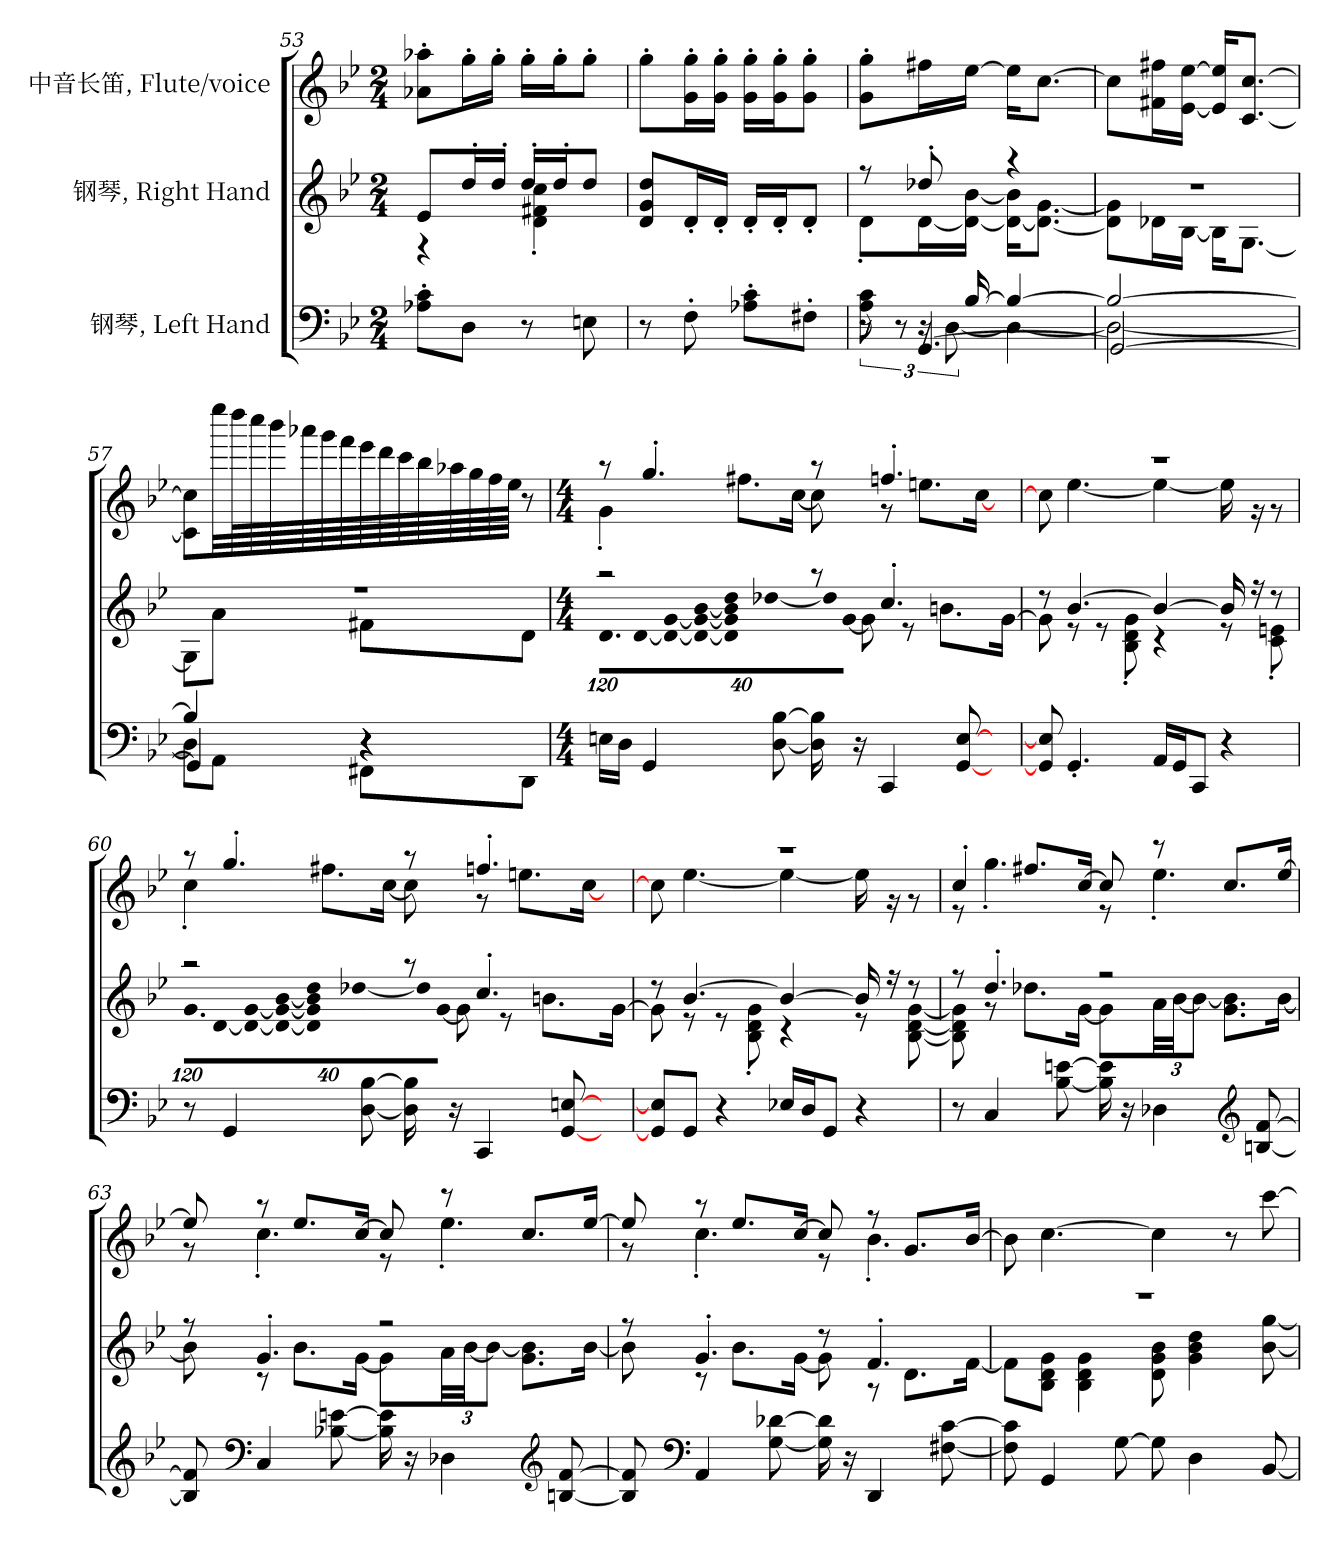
**kern	**kern	**kern
*part3	*part2	*part1
*staff3	*staff2	*staff1
*I"钢琴, Left Hand	*I"钢琴, Right Hand	*I"中音长笛, Flute/voice
!!LO:LB:g=z
*clefF4	*clefG2	*clefG2
*	*	*ITrd3c5
*k[b-e-]	*k[b-e-]	*k[b-]
*M2/4	*M2/4	*M2/4
=53	=53	=53
*	*^	*
8A-X\' 8c\'L	8e-/L	4r	8e-X\' 8ee-X\'L
8D\J	16dd'/L	.	16dd'\L
.	16dd'/JJ	.	16dd'\JJ
8r	16dd'/LL	4d\' 4f#X\' 4cc\'	16dd'\LL
.	16dd'/J	.	16dd'\J
8En\	8dd/J	.	8dd'\J
*	*v	*v	*
=54	=54	=54
8r	8d/ 8g/ 8dd/L	8dd'\L
8F'\	16d'/L	16d\' 16dd\'L
.	16d'/JJ	16d\' 16dd\'JJ
8A-X\' 8c\'L	16d'/LL	16d\' 16dd\'LL
.	16d'/J	16d\' 16dd\'J
8F#X'\J	8d'/J	8d\' 8dd\'J
=55	=55	=55
*^	*^	*
*	*^	*	*	*
8r	12A\ 12c\	8r	8r	8d'\L	8d\' 8dd\'L
.	12r	.	.	.	.
16r	.	[4.GG/	8dd-X'/	[16d\L	16cc#X\L
.	[12D\	.	.	.	.
[16B-/	.	.	.	16d\_ [16b-\JJ	[16b-\JJ
4B-/_	4D\_	.	4r	16d\_ 16b-\]KL	16b-\KL]
.	.	.	.	8.d\_ [8.g\J	[8.g\J
=56	=56	=56	=56	=56	=56
2B-/_	2D\_	2GG/_	2r	8d\] 8g\]L	8g\L]
.	.	.	.	16d-X\L	16c#X\ 16cc#X\L
.	.	.	.	[16B-\JJ	[16B-\ [16b-\JJ
.	.	.	.	16B-\KL]	16B-/] 16b-/]KL
.	.	.	.	[8.G\J	[8.G/ [8.g/J
!!LO:LB:g=z
=57	=57	=57	=57	=57	=57
4B-/]	8D\L]	4GG/]	2r	8G\L]	8G\] 8g\]L
.	8AA\J	.	.	8a\J	32bbb-\LL
.	.	.	.	.	64aaa\L
.	.	.	.	.	64ggg\
.	.	.	.	.	64fff\
.	.	.	.	.	64eee-X\
.	.	.	.	.	64ddd\
.	.	.	.	.	64ccc\
4r	8FF#X\L	4r	.	8f#X\L	64bb-\
.	.	.	.	.	64aa\
.	.	.	.	.	64gg\
.	.	.	.	.	64ff\
.	.	.	.	.	64ee-X\
.	.	.	.	.	64dd\
.	.	.	.	.	64cc\
.	.	.	.	.	64b-\JJJJ
*	*	*	*	*	*MM20
.	8DD\J	.	.	8d\J	8r
*v	*v	*v	*	*	*
=58	=58	=58	=58
*M4/4	*M4/4	*	*M4/4
*	*	*Xbrackettup	*
*	*	*	*MM60
*^	*	*	*
!	!	!	!LO:N:vis=16.	!
*v	*v	*	*	*^
16En\LL	2r	960%103d\LL	8r	4d'\
16D\JJ	.	.	.	.
!	!	!LO:N:vis=32	!	!
.	.	[640%23d\L	.	.
*	*	*	*MM110	*
4GG/	.	.	4.dd'/	.
!	!	!LO:N:vis=32	!	!
.	.	640%23d\_ [640%23g\	.	.
!	!	!LO:N:vis=32	!	!
.	.	640%23d\_ 640%23g\_ [640%23b-\J	.	.
!	!	!LO:N:vis=16	!	!
.	.	1920%137d\] 1920%137g\] 1920%137b-\] 1920%137dd\J	.	.
.	.	.	.	8.cc#X\L
!	!	!LO:N:vis=8	!	!
.	.	[960%137dd-X\	.	.
[8D\ [8B-\	.	.	.	.
!	!	!LO:N:vis=32	!	!
.	.	640%23dd-\LL]	.	.
.	.	.	.	[16g\Jk
!	!	!LO:N:vis=32	!	!
.	.	[640%23g\JJJ	.	.
16D\] 16B-\]	8r	.	8r	8g\]
.	.	8g\]	.	.
16r	.	.	.	.
4CC/	4.cc'/	.	4.ccn'/	8r
.	.	8r	.	.
.	.	.	.	8.bn\L
.	.	8.bn\L	.	.
[8GG/ [8E/	.	.	.	.
.	.	.	.	[16g\Jk
.	.	[16g\Jk	.	.
960ryy	960ryy	.	960ryy	960ryy
!!LO:LB:g=z	!!
=59	=59	=59	=59	=59
8GG/] 8E/]	8r	8g\]	1r	8g\]
4.GG'/	[4.b-/	8r	.	[4.b-\
.	.	8r	.	.
.	.	8B-\' 8d\' 8g\'	.	.
16AA/LL	4b-/_	4r	.	4b-\_
16GG/J	.	.	.	.
8CC/J	.	.	.	.
4r	16b-/]	8r	.	16b-\]
.	16r	.	.	16r
.	8r	8c\' 8en\'	.	8r
=60	=60	=60	=60	=60
!	!	!LO:N:vis=16.	!	!
8r	2r	960%103g\LL	8r	4g'\
!	!	!LO:N:vis=32	!	!
.	.	[640%23d\L	.	.
4GG/	.	.	4.dd'/	.
!	!	!LO:N:vis=32	!	!
.	.	640%23d\_ [640%23g\	.	.
!	!	!LO:N:vis=32	!	!
.	.	640%23d\_ 640%23g\_ [640%23b-\J	.	.
!	!	!LO:N:vis=16	!	!
.	.	1920%137d\] 1920%137g\] 1920%137b-\] 1920%137dd\J	.	.
.	.	.	.	8.cc#X\L
!	!	!LO:N:vis=8	!	!
.	.	[960%137dd-X\	.	.
[8D\ [8B-\	.	.	.	.
!	!	!LO:N:vis=32	!	!
.	.	640%23dd-\LL]	.	.
.	.	.	.	[16g\Jk
!	!	!LO:N:vis=32	!	!
.	.	[640%23g\JJJ	.	.
16D\] 16B-\]	8r	.	8r	8g\]
.	.	8g\]	.	.
16r	.	.	.	.
4CC/	4.cc'/	.	4.ccn'/	8r
.	.	8r	.	.
.	.	.	.	8.bn\L
.	.	8.bn\L	.	.
[8GG/ [8En/	.	.	.	.
.	.	.	.	[16g\Jk
.	.	[16g\Jk	.	.
960ryy	960ryy	.	960ryy	960ryy
!!LO:PB:g=z	!!
=61	=61	=61	=61	=61
8GG/] 8E/]L	8r	8g\]	1r	8g\]
8GG/J	[4.b-/	8r	.	[4.b-\
4r	.	8r	.	.
.	.	8B-\' 8d\' 8g\'	.	.
16E-X/LL	4b-/_	4r	.	4b-\_
16D/J	.	.	.	.
8GG/J	.	.	.	.
4r	16b-/]	8r	.	16b-\]
.	16r	.	.	16r
.	8r	[8B-\ [8d\ [8g\	.	8r
=62	=62	=62	=62	=62
8r	8r	8B-\] 8d\] 8g\]	4g'/	8r
4C/	4.dd'/	8r	.	4.dd'\
.	.	8.dd-X\L	8.cc#X/L	.
[8B-\ [8en\	.	.	.	.
.	.	[16g\Jk	[16g/Jk	.
16B-\] 16e\]	2r	8g\L]	8g/]	8r
16r	.	.	.	.
4D-X\	.	48a\LL	8r	4.b-'\
.	.	[48b-\JJ	.	.
.	.	12b-\J_	.	.
.	.	8.g\ 8.b-\]L	8.g/L	.
*clefG2	*	*	*	*
[8Bn/ [8f/	.	.	.	.
.	.	[16b-\Jk	[16b-/Jk	.
!!LO:LB:g=z	!!
=63	=63	=63	=63	=63
8B/] 8f/]	8r	8b-\]	8b-/]	8r
*clefF4	*	*	*	*
4C/	4.g'/	8r	8r	4.g'\
.	.	8.b-\L	8.b-/L	.
[8B-X\ [8en\	.	.	.	.
.	.	[16g\Jk	[16g/Jk	.
16B-\] 16e\]	2r	8g\L]	8g/]	8r
16r	.	.	.	.
4D-X\	.	48a\LL	8r	4.b-'\
.	.	[48b-\JJ	.	.
.	.	12b-\J_	.	.
.	.	8.g\ 8.b-\]L	8.g/L	.
*clefG2	*	*	*	*
[8Bn/ [8f/	.	.	.	.
.	.	[16b-\Jk	[16b-/Jk	.
=64	=64	=64	=64	=64
8B/] 8f/]	8r	8b-\]	8b-/]	8r
*clefF4	*	*	*	*
4AA/	4.g'/	8r	8r	4.g'\
.	.	8.b-\L	8.b-/L	.
[8G\ [8d-X\	.	.	.	.
.	.	[16g\Jk	[16g/Jk	.
16G\] 16d-\]	8r	8g\]	8g/]	8r
16r	.	.	.	.
4DD/	4.f'/	8r	8r	4.f'\
.	.	8.d\L	8.d/L	.
[8F#X\ [8c\	.	.	.	.
.	.	[16f\Jk	[16f/Jk	.
*	*	*	*v	*v
=65	=65	=65	=65
8F#\] 8c\]	1r	8f\L]	8f\]
4GG/	.	8B-\ 8d\ 8g\J	[4.g\
.	.	4B-\ 4d\ 4g\	.
[8G\	.	.	.
8G\]	.	8d\ 8g\ 8b-\	4g\]
4D\	.	4g\ 4b-\ 4dd\	.
.	.	.	8r
[8BB-/	.	[8b-\ [8gg\	[8gg\
*	*v	*v	*
=	=	=
*-	*-	*-
